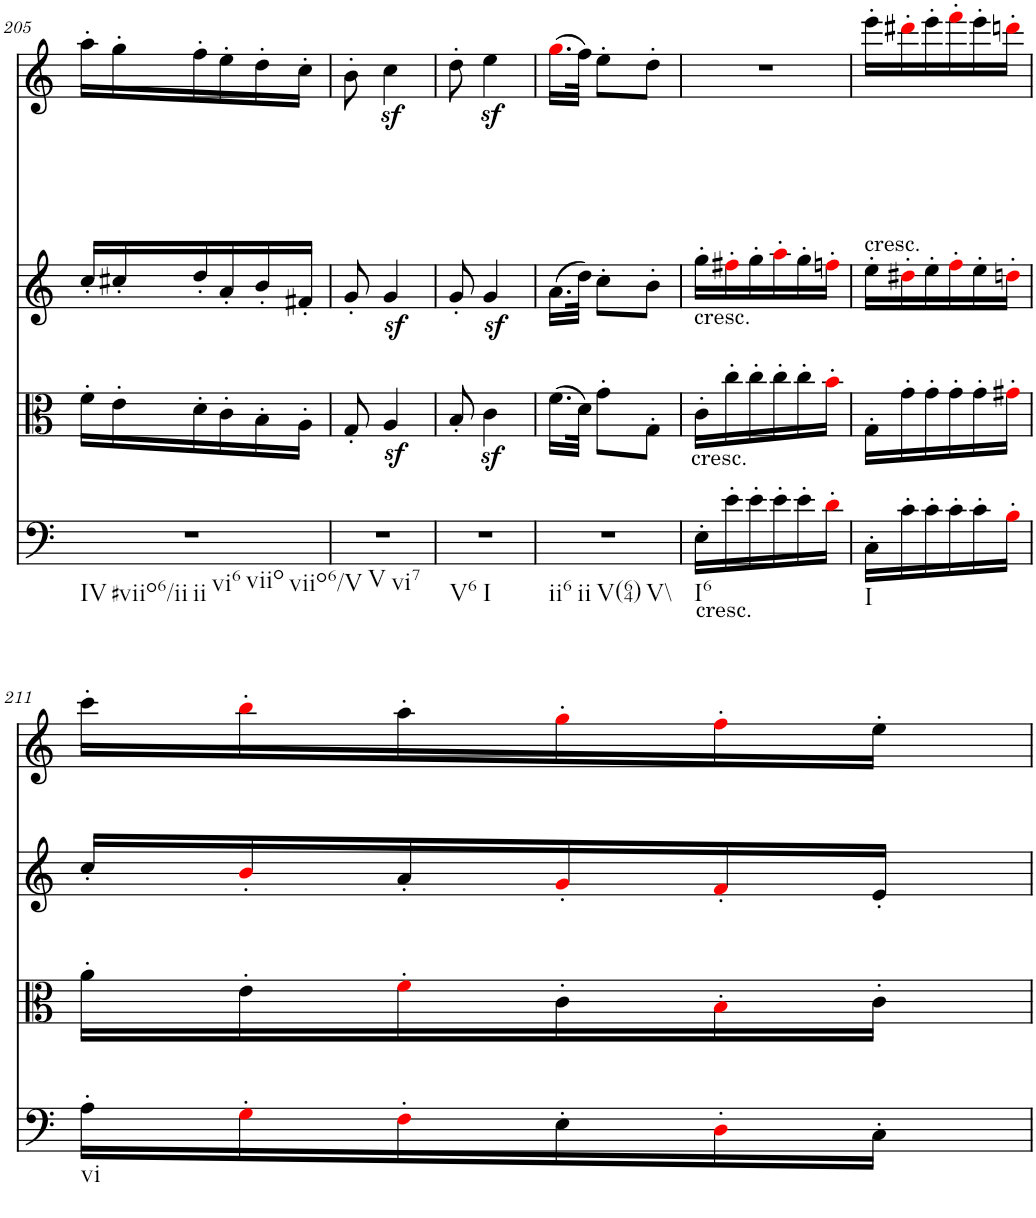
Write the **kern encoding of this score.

**kern	**kern	**kern	**kern
*part4	*part3	*part2	*part1
*staff4	*staff3	*staff2	*staff1
*I"Violoncello	*I"Viola	*I"Violin II	*I"Violin I
!!LO:PB:g=z
*clefF4	*clefC3	*clefG2	*clefG2
*k[]	*k[]	*k[]	*k[]
*M3/8	*M3/8	*M3/8	*M3/8
=205	=205	=205	=205
!LO:TX:b:t=IV	!	!	!
!LO:TX:b:t=#viio6/ii	!	!	!
!LO:TX:b:t=ii	!	!	!
!LO:TX:b:t=vi6	!	!	!
!LO:TX:b:t=viio	!	!	!
!LO:TX:b:t=viio6/V	!	!	!
4.r	16f'\LL	16cc'/LL	16aa'\LL
.	16e'\	16cc#X'/	16gg'\
.	16d'\	16dd'/	16ff'\
.	16c'\	16a'/	16ee'\
.	16B'\	16b'/	16dd'\
.	16A'\JJ	16f#X'/JJ	16cc'\JJ
=206	=206	=206	=206
!LO:TX:b:t=V	!	!	!
!LO:TX:b:t=vi7	!	!	!
4.r	8G'/	8g'/	8b'\
.	4Az</	4gz</	4ccz<\
=207	=207	=207	=207
!LO:TX:b:t=V6	!	!	!
!LO:TX:b:t=I	!	!	!
4.r	8B'/	8g'/	8dd'\
.	4cz<\	4gz</	4eez<\
=208	=208	=208	=208
!LO:TX:b:t=ii6	!	!	!
!LO:TX:b:t=ii	!	!	!
!LO:TX:b:t=V(64)	!	!	!
!LO:TX:b:t=V\\	!	!	!
4.r	(16.f\LL	(16.a\LL	(16.ggi\LL
.	32d\JJk)	32dd\JJk)	32ff\JJk)
.	8g'\L	8cc'\L	8ee'\L
.	8G'\J	8b'\J	8dd'\J
=209	=209	=209	=209
!	!	!LO:TX:b:t=cresc.	!
!	!LO:TX:b:t=cresc.	!	!
!LO:TX:b:t=cresc.	!	!	!
!LO:TX:b:t=I6	!	!	!
16E'\LL	16c'\LL	16gg'\LL	4.r
16e'\	16cc'\	16ff#X'i\	.
16e'\	16cc'\	16gg'\	.
16e'\	16cc'\	16aa'i\	.
16e'\	16cc'\	16gg'\	.
16d'i\JJ	16b'i\JJ	16ffn'i\JJ	.
=210	=210	=210	=210
!	!	!	!LO:TX:b:t=cresc.
!LO:TX:b:t=I	!	!	!
16C'\LL	16G'\LL	16ee'\LL	16eee'\LL
16c'\	16g'\	16dd#X'i\	16ddd#X'i\
16c'\	16g'\	16ee'\	16eee'\
16c'\	16g'\	16ff'i\	16fff'i\
16c'\	16g'\	16ee'\	16eee'\
16B'i\JJ	16g#X'i\JJ	16ddn'i\JJ	16dddn'i\JJ
!!LO:LB:g=z
=211	=211	=211	=211
!LO:TX:b:t=vi	!	!	!
16A'\LL	16a'\LL	16cc'/LL	16ccc'\LL
16G'i\	16e'\	16b'i/	16bb'i\
16F'i\	16f'i\	16a'/	16aa'\
16E'\	16c'\	16g'i/	16gg'i\
16D'i\	16B'i\	16f'i/	16ff'i\
16C'\JJ	16c'\JJ	16e'/JJ	16ee'\JJ
=	=	=	=
*-	*-	*-	*-
